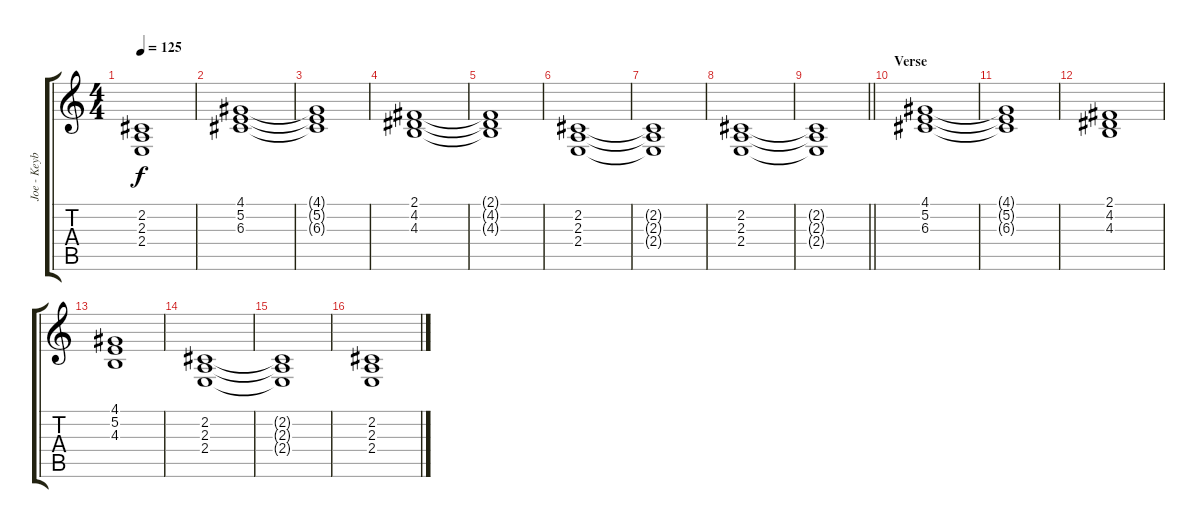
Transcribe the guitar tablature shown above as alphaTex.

\track ("Joe - Keyboards" "Joe - Keyb") {instrument lead1square}
\staff {score tabs}
\tuning (E4 B3 G3 D3 A2 E2) {hide}
\ts (4 4)
\tempo 125
\clef g2
\ks c
(2.2{t} 2.3{t} 2.4{t}).1{dy f} |
(4.1 5.2 6.3).1 |
(4.1{t} 5.2{t} 6.3{t}).1 |
(2.1 4.2 4.3).1 |
(2.1{t} 4.2{t} 4.3{t}).1 |
(2.2 2.3 2.4).1 |
(2.2{t} 2.3{t} 2.4{t}).1 |
(2.2 2.3 2.4).1 |
\barLineRight lightlight
(2.2{t} 2.3{t} 2.4{t}).1 |
\section ("" "Verse")
(4.1 5.2 6.3).1 |
(4.1{t} 5.2{t} 6.3{t}).1 |
(2.1 4.2 4.3).1 |
(4.1 5.2 4.3).1 |
(2.2 2.3 2.4).1 |
(2.2{t} 2.3{t} 2.4{t}).1 |
(2.2 2.3 2.4).1
